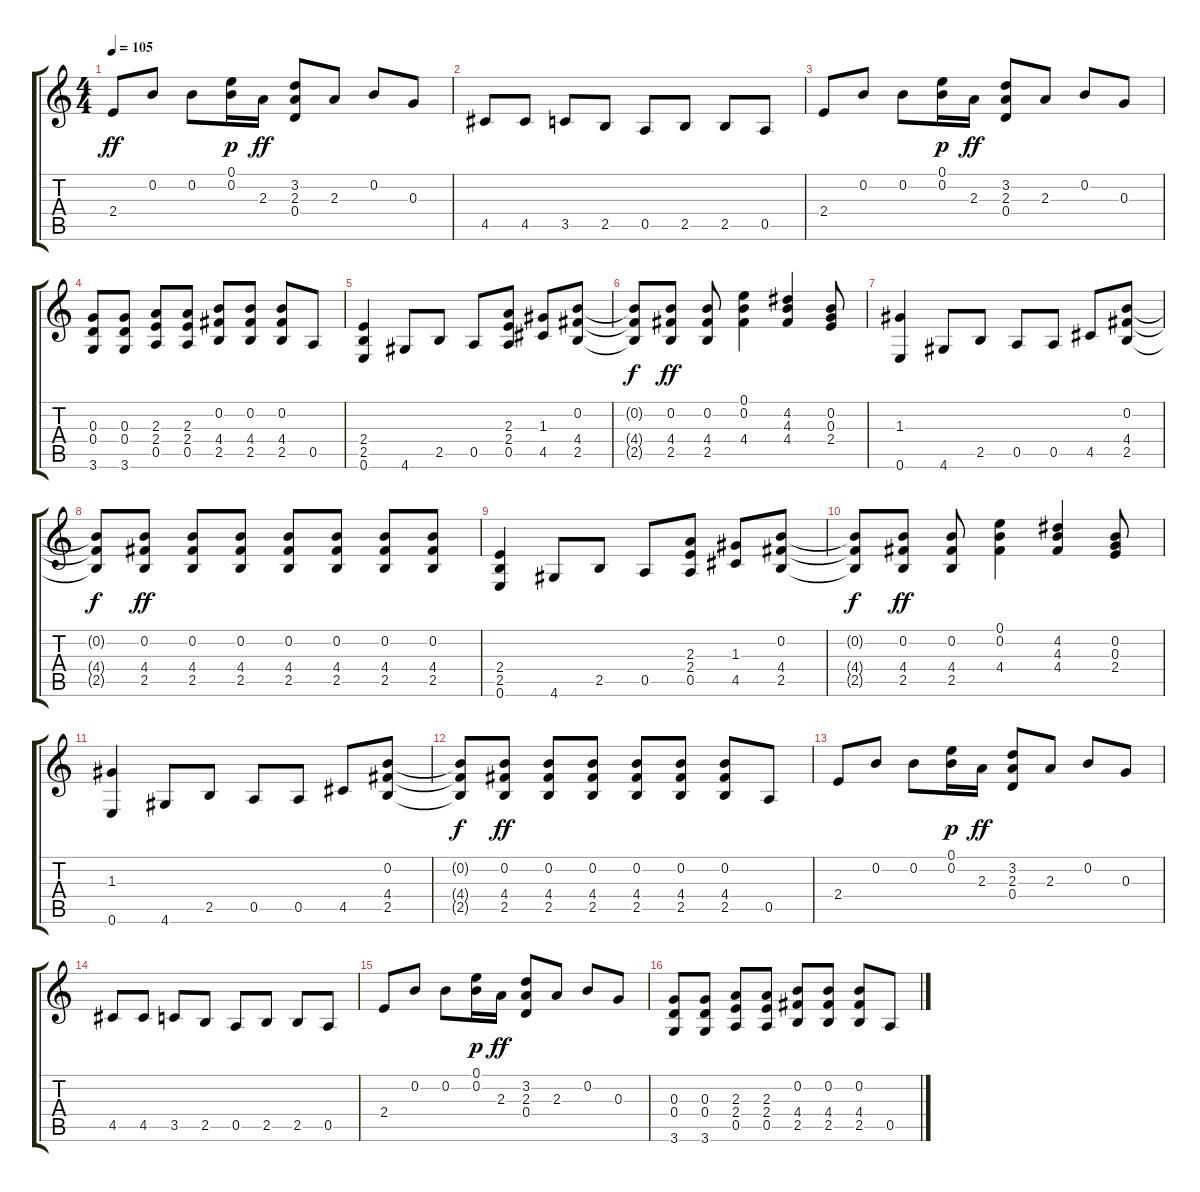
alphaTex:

\track "" {instrument overdrivenguitar}
\staff {score tabs}
\tuning (E4 B3 G3 D3 A2 E2) {hide}
\ts (4 4)
\tempo 105
\clef g2
\ks c
2.4.8{dy ff} 0.2.8 0.2.8 (0.1 0.2).16{dy p} 2.3.16{dy ff} (3.2 2.3 0.4).8 2.3.8 0.2.8 0.3.8 |
4.5.8 4.5.8 3.5.8 2.5.8 0.5.8 2.5.8 2.5.8 0.5.8 |
2.4.8 0.2.8 0.2.8 (0.1 0.2).16{dy p} 2.3.16{dy ff} (3.2 2.3 0.4).8 2.3.8 0.2.8 0.3.8 |
(0.3 0.4 3.6).8 (0.3 0.4 3.6).8 (2.3 2.4 0.5).8 (2.3 2.4 0.5).8 (0.2 4.4 2.5).8 (0.2 4.4 2.5).8 (0.2 4.4 2.5).8 0.5.8 |
(2.4 2.5 0.6).4 4.6.8 2.5.8 0.5.8 (2.3 2.4 0.5).8 (1.3 4.5).8 (0.2 4.4 2.5).8 |
(0.2{t} 4.4{t} 2.5{t}).8{dy f} (0.2 4.4 2.5).8{dy ff} (0.2 4.4 2.5).8 (0.1 0.2 4.4).4 (4.2 4.3 4.4).4 (0.2 0.3 2.4).8 |
(1.3 0.6).4 4.6.8 2.5.8 0.5.8 0.5.8 4.5.8 (0.2 4.4 2.5).8 |
(0.2{t} 4.4{t} 2.5{t}).8{dy f} (0.2 4.4 2.5).8{dy ff} (0.2 4.4 2.5).8 (0.2 4.4 2.5).8 (0.2 4.4 2.5).8 (0.2 4.4 2.5).8 (0.2 4.4 2.5).8 (0.2 4.4 2.5).8 |
(2.4 2.5 0.6).4 4.6.8 2.5.8 0.5.8 (2.3 2.4 0.5).8 (1.3 4.5).8 (0.2 4.4 2.5).8 |
(0.2{t} 4.4{t} 2.5{t}).8{dy f} (0.2 4.4 2.5).8{dy ff} (0.2 4.4 2.5).8 (0.1 0.2 4.4).4 (4.2 4.3 4.4).4 (0.2 0.3 2.4).8 |
(1.3 0.6).4 4.6.8 2.5.8 0.5.8 0.5.8 4.5.8 (0.2 4.4 2.5).8 |
(0.2{t} 4.4{t} 2.5{t}).8{dy f} (0.2 4.4 2.5).8{dy ff} (0.2 4.4 2.5).8 (0.2 4.4 2.5).8 (0.2 4.4 2.5).8 (0.2 4.4 2.5).8 (0.2 4.4 2.5).8 0.5.8 |
2.4.8 0.2.8 0.2.8 (0.1 0.2).16{dy p} 2.3.16{dy ff} (3.2 2.3 0.4).8 2.3.8 0.2.8 0.3.8 |
4.5.8 4.5.8 3.5.8 2.5.8 0.5.8 2.5.8 2.5.8 0.5.8 |
2.4.8 0.2.8 0.2.8 (0.1 0.2).16{dy p} 2.3.16{dy ff} (3.2 2.3 0.4).8 2.3.8 0.2.8 0.3.8 |
(0.3 0.4 3.6).8 (0.3 0.4 3.6).8 (2.3 2.4 0.5).8 (2.3 2.4 0.5).8 (0.2 4.4 2.5).8 (0.2 4.4 2.5).8 (0.2 4.4 2.5).8 0.5.8
